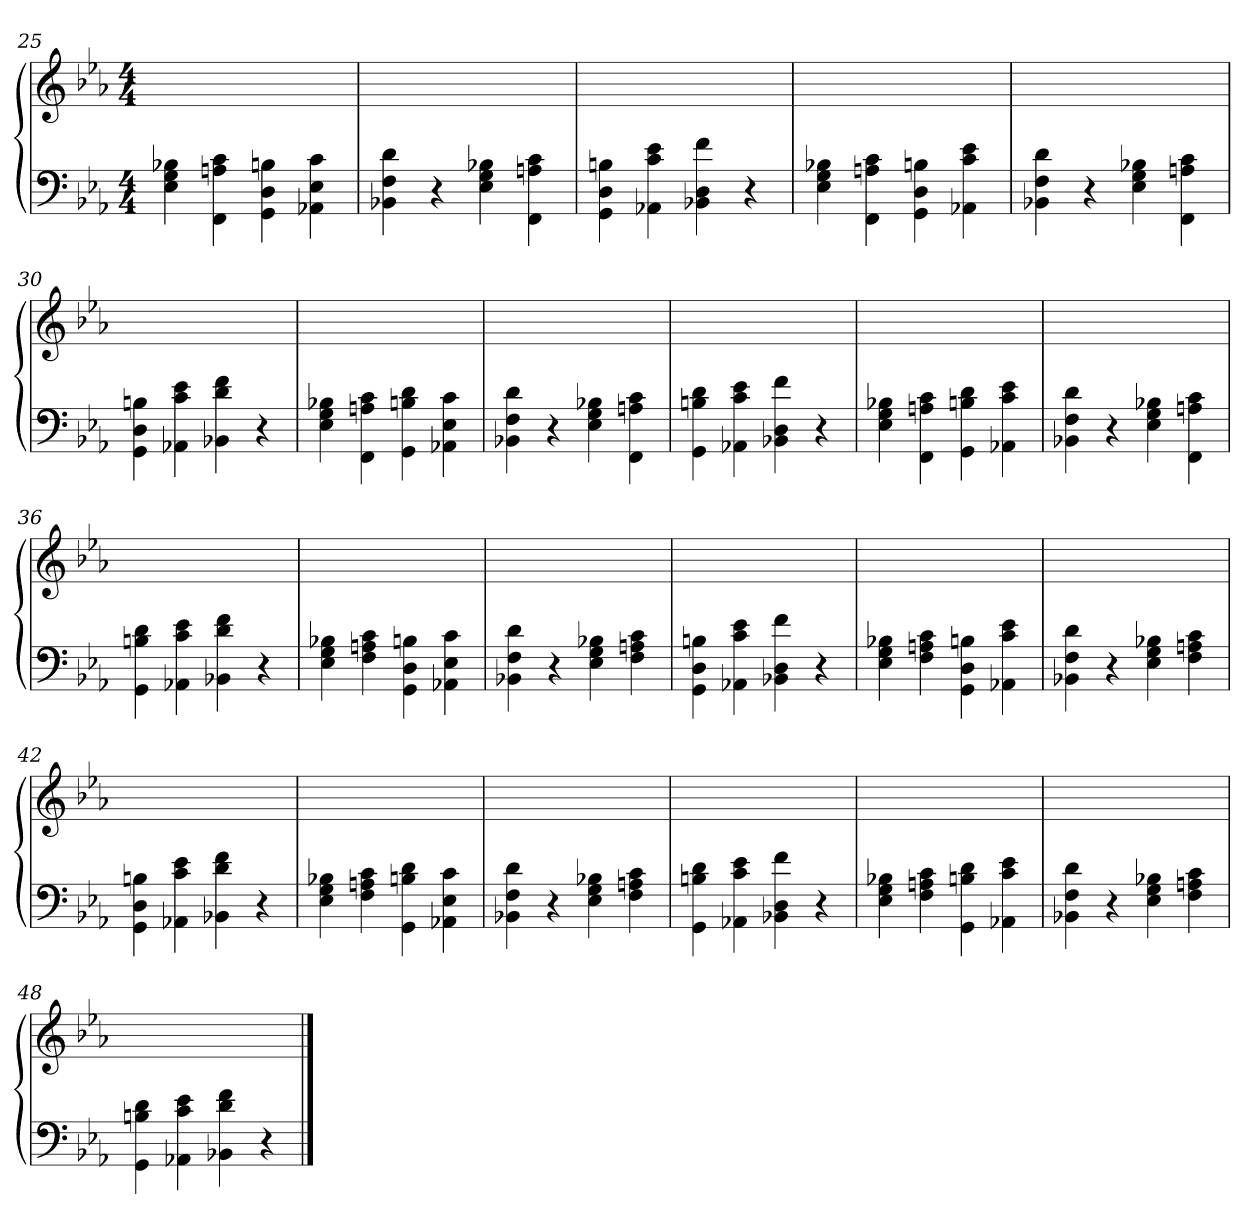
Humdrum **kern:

**kern	**kern
*part2	*part1
*staff2	*staff1
*clefF4	*clefG2
*k[b-e-a-]	*k[b-e-a-]
*E-:	*E-:
*M4/4	*M4/4
=25	=25
4E- 4G 4B-X	1ryy
4FF 4An 4c	.
4GG 4D 4Bn	.
4AA-X 4E- 4c	.
=26	=26
4BB-X 4F 4d	1ryy
4r	.
4E- 4G 4B-X	.
4FF 4An 4c	.
=27	=27
4GG 4D 4Bn	1ryy
4AA-X 4c 4e-	.
4BB-X 4D 4f	.
4r	.
=28	=28
4E- 4G 4B-X	1ryy
4FF 4An 4c	.
4GG 4D 4Bn	.
4AA-X 4c 4e-	.
=29	=29
4BB-X 4F 4d	1ryy
4r	.
4E- 4G 4B-X	.
4FF 4An 4c	.
=30	=30
4GG 4D 4Bn	1ryy
4AA-X 4c 4e-	.
4BB-X 4d 4f	.
4r	.
=31	=31
4E- 4G 4B-X	1ryy
4FF 4An 4c	.
4GG 4Bn 4d	.
4AA-X 4E- 4c	.
=32	=32
4BB-X 4F 4d	1ryy
4r	.
4E- 4G 4B-X	.
4FF 4An 4c	.
=33	=33
4GG 4Bn 4d	1ryy
4AA-X 4c 4e-	.
4BB-X 4D 4f	.
4r	.
=34	=34
4E- 4G 4B-X	1ryy
4FF 4An 4c	.
4GG 4Bn 4d	.
4AA-X 4c 4e-	.
=35	=35
4BB-X 4F 4d	1ryy
4r	.
4E- 4G 4B-X	.
4FF 4An 4c	.
=36	=36
4GG 4Bn 4d	1ryy
4AA-X 4c 4e-	.
4BB-X 4d 4f	.
4r	.
=37	=37
4E- 4G 4B-X	1ryy
4F 4An 4c	.
4GG 4D 4Bn	.
4AA-X 4E- 4c	.
=38	=38
4BB-X 4F 4d	1ryy
4r	.
4E- 4G 4B-X	.
4F 4An 4c	.
=39	=39
4GG 4D 4Bn	1ryy
4AA-X 4c 4e-	.
4BB-X 4D 4f	.
4r	.
=40	=40
4E- 4G 4B-X	1ryy
4F 4An 4c	.
4GG 4D 4Bn	.
4AA-X 4c 4e-	.
=41	=41
4BB-X 4F 4d	1ryy
4r	.
4E- 4G 4B-X	.
4F 4An 4c	.
=42	=42
4GG 4D 4Bn	1ryy
4AA-X 4c 4e-	.
4BB-X 4d 4f	.
4r	.
=43	=43
4E- 4G 4B-X	1ryy
4F 4An 4c	.
4GG 4Bn 4d	.
4AA-X 4E- 4c	.
=44	=44
4BB-X 4F 4d	1ryy
4r	.
4E- 4G 4B-X	.
4F 4An 4c	.
=45	=45
4GG 4Bn 4d	1ryy
4AA-X 4c 4e-	.
4BB-X 4D 4f	.
4r	.
=46	=46
4E- 4G 4B-X	1ryy
4F 4An 4c	.
4GG 4Bn 4d	.
4AA-X 4c 4e-	.
=47	=47
4BB-X 4F 4d	1ryy
4r	.
4E- 4G 4B-X	.
4F 4An 4c	.
=48	=48
4GG 4Bn 4d	1ryy
4AA-X 4c 4e-	.
4BB-X 4d 4f	.
4r	.
==	==
*-	*-
